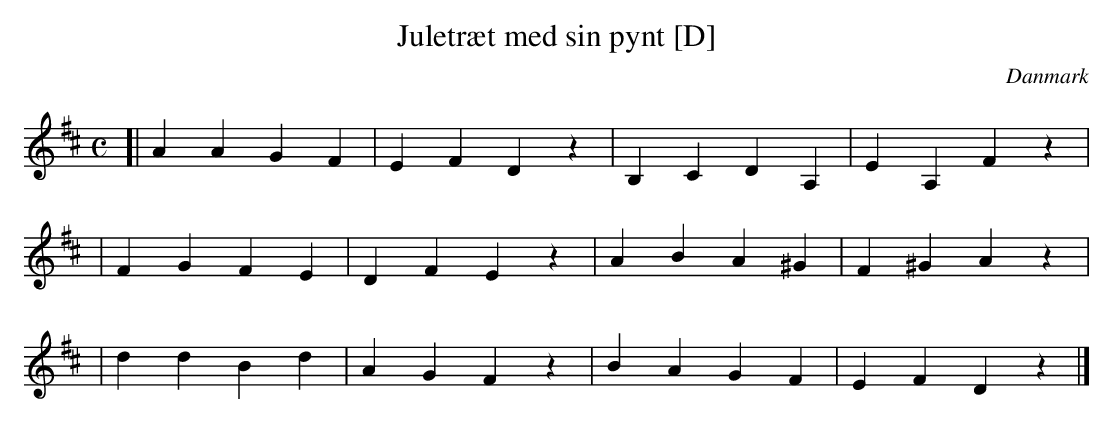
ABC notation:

X:1
T: Juletr\aet med sin pynt [D]
O: Danmark
M: C
L: 1/4
K: D
[| A A G F | E F D z | B, C D  A, | E  A, F z |
|  F G F E | D F E z | A  B A ^G  | F ^G  A z |
|  d d B d | A G F z | B  A G  F  | E  F  D z |]
